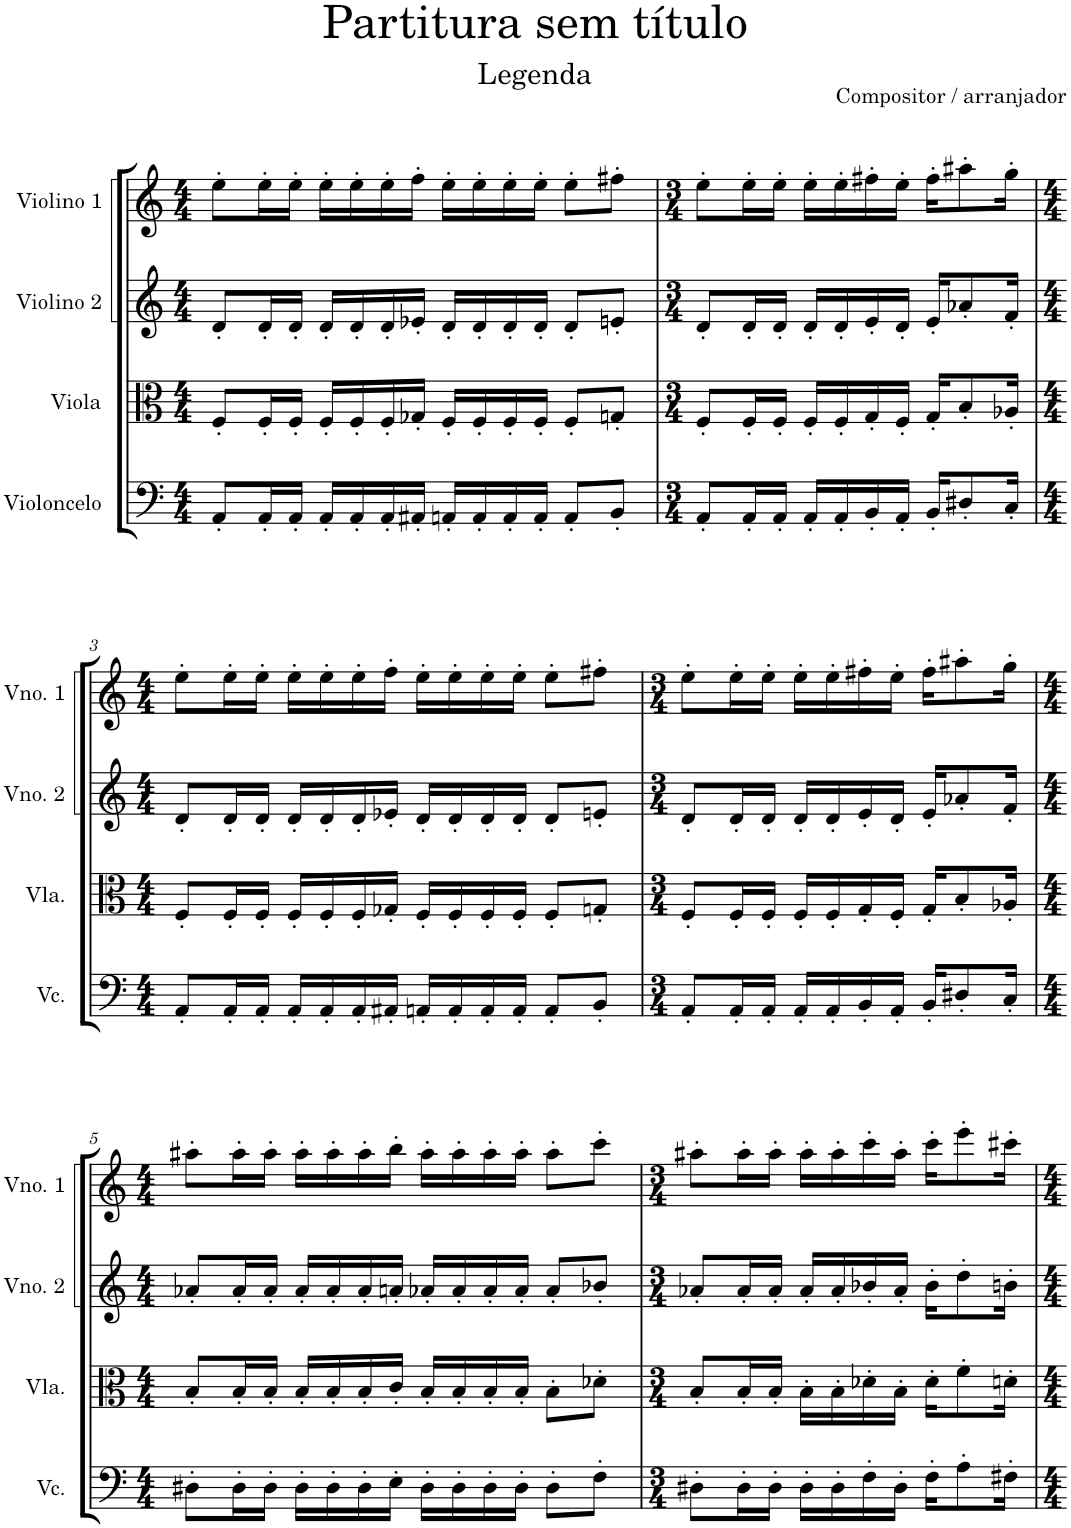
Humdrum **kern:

**kern	**kern	**kern	**kern
*part4	*part3	*part2	*part1
*staff4	*staff3	*staff2	*staff1
*I"Violoncelo	*I"Viola	*I"Violino 2	*I"Violino 1
*I'Vc.	*I'Vla.	*I'Vno. 2	*I'Vno. 1
*clefF4	*clefC3	*clefG2	*clefG2
*k[]	*k[]	*k[]	*k[]
*M4/4	*M4/4	*M4/4	*M4/4
=1	=1	=1	=1
8AA'/L	8F'/L	8d'/L	8ee'\L
16AA'/L	16F'/L	16d'/L	16ee'\L
16AA'/JJ	16F'/JJ	16d'/JJ	16ee'\JJ
16AA'/LL	16F'/LL	16d'/LL	16ee'\LL
16AA'/	16F'/	16d'/	16ee'\
16AA'/	16F'/	16d'/	16ee'\
16AA#X'/JJ	16G-X'/JJ	16e-X'/JJ	16ff'\JJ
16AAn'/LL	16F'/LL	16d'/LL	16ee'\LL
16AA'/	16F'/	16d'/	16ee'\
16AA'/	16F'/	16d'/	16ee'\
16AA'/JJ	16F'/JJ	16d'/JJ	16ee'\JJ
8AA'/L	8F'/L	8d'/L	8ee'\L
8BB'/J	8Gn'/J	8en'/J	8ff#X'\J
=2	=2	=2	=2
*M3/4	*M3/4	*M3/4	*M3/4
8AA'/L	8F'/L	8d'/L	8ee'\L
16AA'/L	16F'/L	16d'/L	16ee'\L
16AA'/JJ	16F'/JJ	16d'/JJ	16ee'\JJ
16AA'/LL	16F'/LL	16d'/LL	16ee'\LL
16AA'/	16F'/	16d'/	16ee'\
16BB'/	16G'/	16e'/	16ff#X'\
16AA'/JJ	16F'/JJ	16d'/JJ	16ee'\JJ
16BB'/KL	16G'/KL	16e'/KL	16ff#'\KL
8D#X'/	8B'/	8a-X'/	8aa#X'\
16C'/Jk	16A-X'/Jk	16f'/Jk	16gg'\Jk
!!LO:LB:g=z
=3	=3	=3	=3
*M4/4	*M4/4	*M4/4	*M4/4
8AA'/L	8F'/L	8d'/L	8ee'\L
16AA'/L	16F'/L	16d'/L	16ee'\L
16AA'/JJ	16F'/JJ	16d'/JJ	16ee'\JJ
16AA'/LL	16F'/LL	16d'/LL	16ee'\LL
16AA'/	16F'/	16d'/	16ee'\
16AA'/	16F'/	16d'/	16ee'\
16AA#X'/JJ	16G-X'/JJ	16e-X'/JJ	16ff'\JJ
16AAn'/LL	16F'/LL	16d'/LL	16ee'\LL
16AA'/	16F'/	16d'/	16ee'\
16AA'/	16F'/	16d'/	16ee'\
16AA'/JJ	16F'/JJ	16d'/JJ	16ee'\JJ
8AA'/L	8F'/L	8d'/L	8ee'\L
8BB'/J	8Gn'/J	8en'/J	8ff#X'\J
=4	=4	=4	=4
*M3/4	*M3/4	*M3/4	*M3/4
8AA'/L	8F'/L	8d'/L	8ee'\L
16AA'/L	16F'/L	16d'/L	16ee'\L
16AA'/JJ	16F'/JJ	16d'/JJ	16ee'\JJ
16AA'/LL	16F'/LL	16d'/LL	16ee'\LL
16AA'/	16F'/	16d'/	16ee'\
16BB'/	16G'/	16e'/	16ff#X'\
16AA'/JJ	16F'/JJ	16d'/JJ	16ee'\JJ
16BB'/KL	16G'/KL	16e'/KL	16ff#'\KL
8D#X'/	8B'/	8a-X'/	8aa#X'\
16C'/Jk	16A-X'/Jk	16f'/Jk	16gg'\Jk
!!LO:LB:g=z
=5	=5	=5	=5
*M4/4	*M4/4	*M4/4	*M4/4
8D#X'\L	8B'/L	8a-X'/L	8aa#X'\L
16D#'\L	16B'/L	16a-'/L	16aa#'\L
16D#'\JJ	16B'/JJ	16a-'/JJ	16aa#'\JJ
16D#'\LL	16B'/LL	16a-'/LL	16aa#'\LL
16D#'\	16B'/	16a-'/	16aa#'\
16D#'\	16B'/	16a-'/	16aa#'\
16E'\JJ	16c'/JJ	16an'/JJ	16bb'\JJ
16D#'\LL	16B'/LL	16a-X'/LL	16aa#'\LL
16D#'\	16B'/	16a-'/	16aa#'\
16D#'\	16B'/	16a-'/	16aa#'\
16D#'\JJ	16B'/JJ	16a-'/JJ	16aa#'\JJ
8D#'\L	8B'\L	8a-'/L	8aa#'\L
8F'\J	8d-X'\J	8b-X'/J	8ccc'\J
=6	=6	=6	=6
*M3/4	*M3/4	*M3/4	*M3/4
8D#X'\L	8B'/L	8a-X'/L	8aa#X'\L
16D#'\L	16B'/L	16a-'/L	16aa#'\L
16D#'\JJ	16B'/JJ	16a-'/JJ	16aa#'\JJ
16D#'\LL	16B'\LL	16a-'/LL	16aa#'\LL
16D#'\	16B'\	16a-'/	16aa#'\
16F'\	16d-X'\	16b-X'/	16ccc'\
16D#'\JJ	16B'\JJ	16a-'/JJ	16aa#'\JJ
16F'\KL	16d-'\KL	16b-'\KL	16ccc'\KL
8A'\	8f'\	8dd'\	8eee'\
16F#X'\Jk	16dn'\Jk	16bn'\Jk	16ccc#X'\Jk
=	=	=	=
*-	*-	*-	*-
